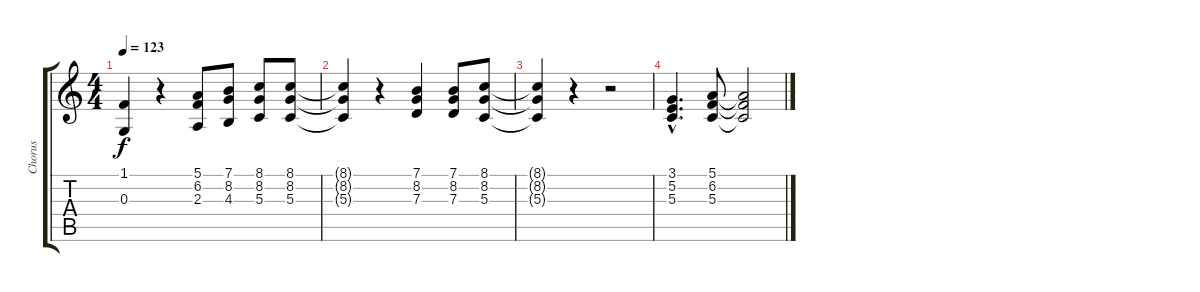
\track ("Chorus" "Chorus") {instrument voiceoohs}
\staff {score tabs}
\tuning (E4 B3 G3 D3 A2 E2) {hide}
\ts (4 4)
\tempo 123
\clef g2
\ks c
(1.1{t} 0.3{t}).4{dy f} r.4 (5.1 6.2 2.3).8 (7.1 8.2 4.3).8 (8.1 8.2 5.3).8 (8.1 8.2 5.3).8 |
(8.1{t} 8.2{t} 5.3{t}).4 r.4 (7.1 8.2 7.3).4 (7.1 8.2 7.3).8 (8.1 8.2 5.3).8 |
(8.1{t} 8.2{t} 5.3{t}).4 r.4 r.2 |
(3.1{hac} 5.2{hac} 5.3{hac}).4{d} (5.1 6.2 5.3).8 (5.1{t} 6.2{t} 5.3{t}).2
